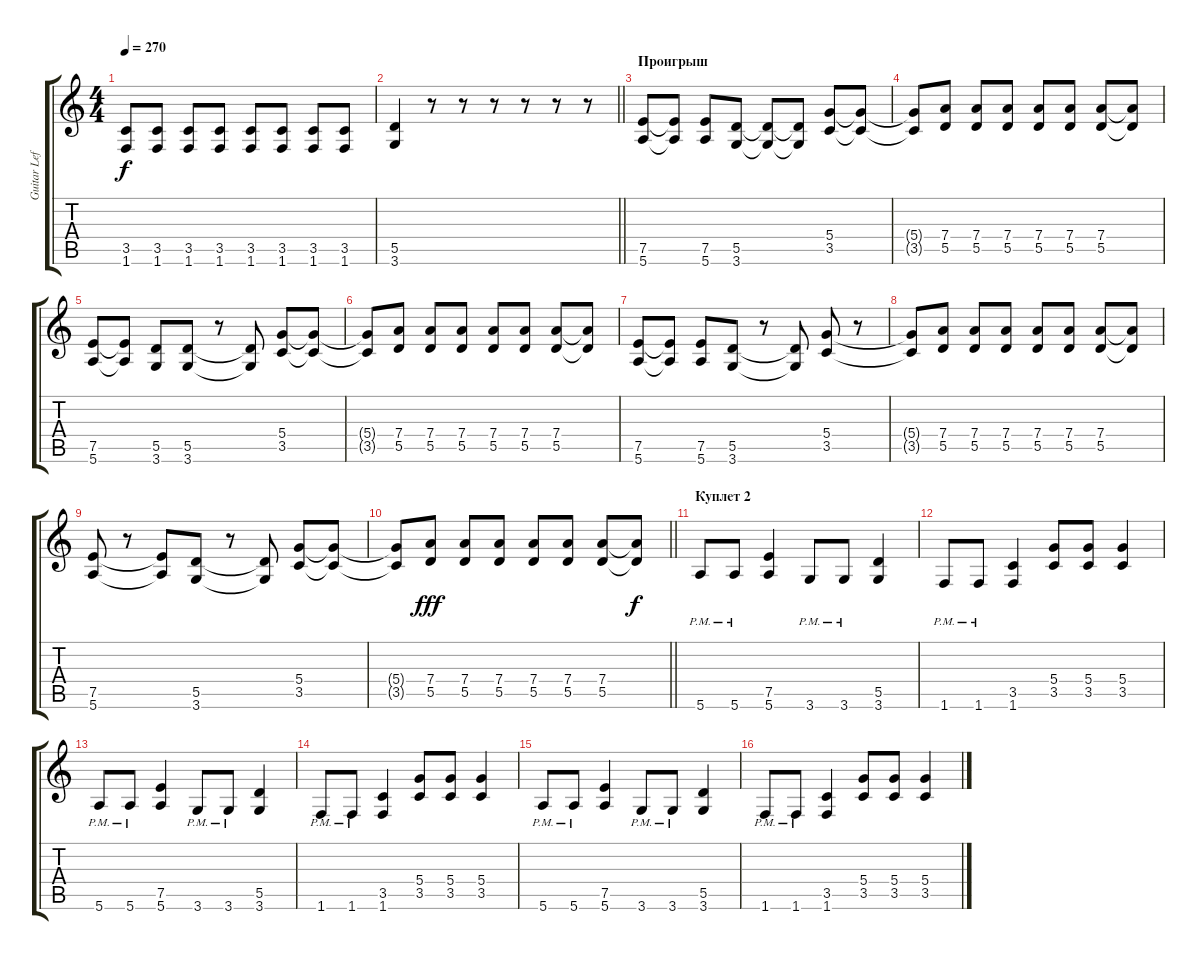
\track ("Guitar Left" "Guitar Lef") {instrument distortionguitar}
\staff {score tabs}
\tuning (E4 B3 G3 D3 A2 E2) {hide}
\ts (4 4)
\tempo 270
\clef g2
\ks c
(3.5 1.6).8{dy f} (3.5 1.6).8 (3.5 1.6).8 (3.5 1.6).8 (3.5 1.6).8 (3.5 1.6).8 (3.5 1.6).8 (3.5 1.6).8 |
\barLineRight lightlight
(5.5 3.6).4 r.8 r.8 r.8 r.8 r.8 r.8 |
\section ("" "Проигрыш")
(7.5 5.6).8 (7.5{t} 5.6{t}).8 (7.5 5.6).8 (5.5 3.6).8 (5.5{t} 3.6{t}).8 (5.5{t} 3.6{t}).8 (5.4 3.5).8 (5.4{t} 3.5{t}).8 |
(5.4{t} 3.5{t}).8 (7.4 5.5).8 (7.4 5.5).8 (7.4 5.5).8 (7.4 5.5).8 (7.4 5.5).8 (7.4 5.5).8 (7.4{t} 5.5{t}).8 |
(7.5 5.6).8 (7.5{t} 5.6{t}).8 (5.5 3.6).8 (5.5 3.6).8 r.8 (5.5{t} 3.6{t}).8 (5.4 3.5).8 (5.4{t} 3.5{t}).8 |
(5.4{t} 3.5{t}).8 (7.4 5.5).8 (7.4 5.5).8 (7.4 5.5).8 (7.4 5.5).8 (7.4 5.5).8 (7.4 5.5).8 (7.4{t} 5.5{t}).8 |
(7.5 5.6).8 (7.5{t} 5.6{t}).8 (7.5 5.6).8 (5.5 3.6).8 r.8 (5.5{t} 3.6{t}).8 (5.4 3.5).8 r.8 |
(5.4{t} 3.5{t}).8 (7.4 5.5).8 (7.4 5.5).8 (7.4 5.5).8 (7.4 5.5).8 (7.4 5.5).8 (7.4 5.5).8 (7.4{t} 5.5{t}).8 |
(7.5 5.6).8 r.8 (7.5{t} 5.6{t}).8 (5.5 3.6).8 r.8 (5.5{t} 3.6{t}).8 (5.4 3.5).8 (5.4{t} 3.5{t}).8 |
\barLineRight lightlight
(5.4{t} 3.5{t}).8 (7.4 5.5).8{dy fff} (7.4 5.5).8 (7.4 5.5).8 (7.4 5.5).8 (7.4 5.5).8 (7.4 5.5).8 (7.4{t} 5.5{t}).8{dy f} |
\section ("" "Куплет 2")
5.6{pm}.8 5.6{pm}.8 (7.5 5.6).4 3.6{pm}.8 3.6{pm}.8 (5.5 3.6).4 |
1.6{pm}.8 1.6{pm}.8 (3.5 1.6).4 (5.4 3.5).8 (5.4 3.5).8 (5.4 3.5).4 |
5.6{pm}.8 5.6{pm}.8 (7.5 5.6).4 3.6{pm}.8 3.6{pm}.8 (5.5 3.6).4 |
1.6{pm}.8 1.6{pm}.8 (3.5 1.6).4 (5.4 3.5).8 (5.4 3.5).8 (5.4 3.5).4 |
5.6{pm}.8 5.6{pm}.8 (7.5 5.6).4 3.6{pm}.8 3.6{pm}.8 (5.5 3.6).4 |
1.6{pm}.8 1.6{pm}.8 (3.5 1.6).4 (5.4 3.5).8 (5.4 3.5).8 (5.4 3.5).4
